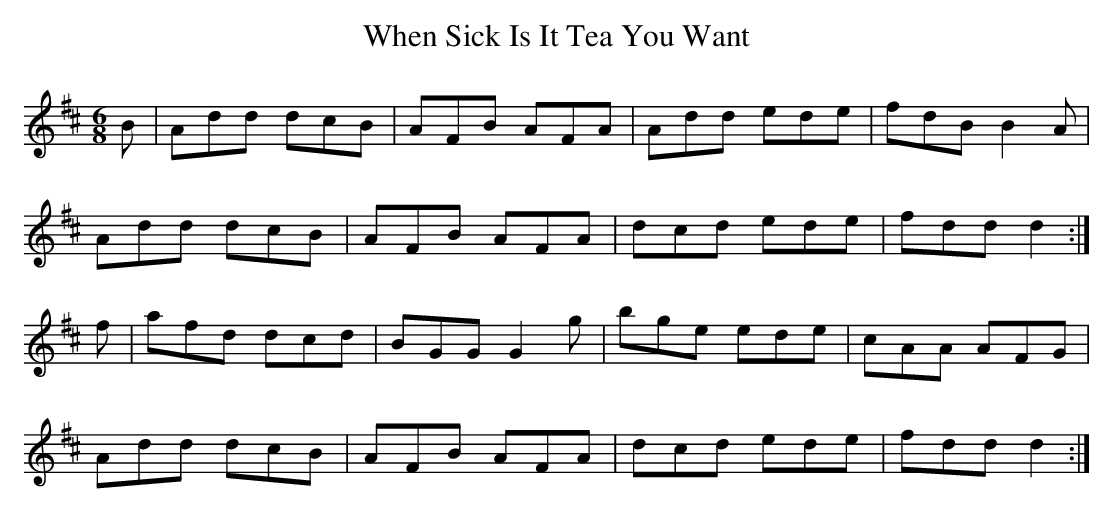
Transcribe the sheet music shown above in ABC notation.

X:1
T:When Sick Is It Tea You Want
M:6/8
L:1/8
K:D Major
B|Add dcB|AFB AFA|Add ede|fdB B2A|!
Add dcB|AFB AFA|dcd ede|fdd d2:|!
f|afd dcd|BGG G2g|bge ede|cAA AFG|!
Add dcB|AFB AFA|dcd ede|fdd d2:|!
